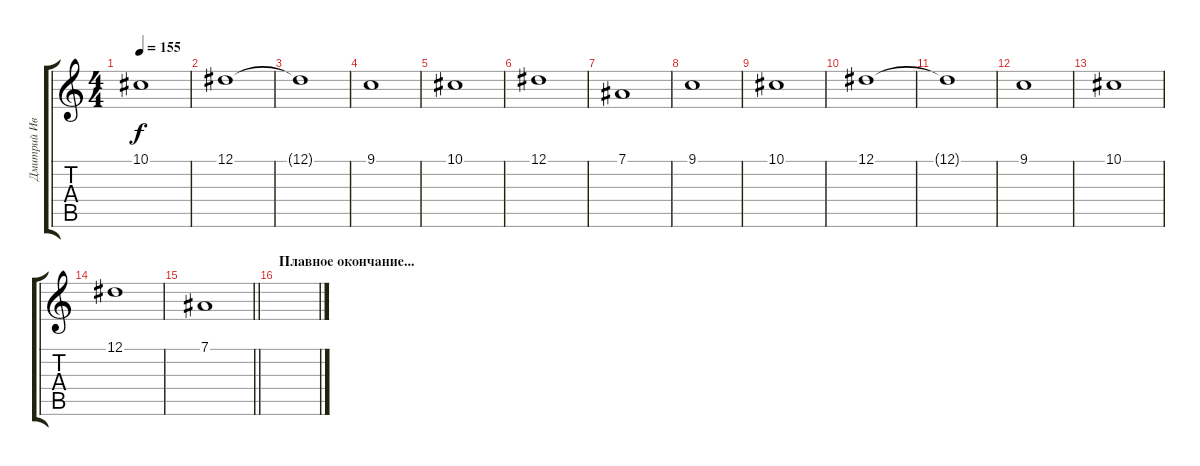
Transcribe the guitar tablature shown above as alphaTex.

\track ("Дмитрий Иванов" "Дмитрий Ив") {instrument stringensemble1}
\staff {score tabs}
\tuning (Eb4 Bb3 Gb3 Db3 Ab2 Eb2) {hide}
\ts (4 4)
\tempo 155
\clef g2
\ks c
10.1.1{dy f} |
12.1.1 |
12.1{t}.1 |
9.1.1 |
10.1.1 |
12.1.1 |
7.1.1 |
9.1.1 |
10.1.1 |
12.1.1 |
12.1{t}.1 |
9.1.1 |
10.1.1 |
12.1.1 |
\barLineRight lightlight
7.1.1 |
\section ("" "Плавное окончание...")
